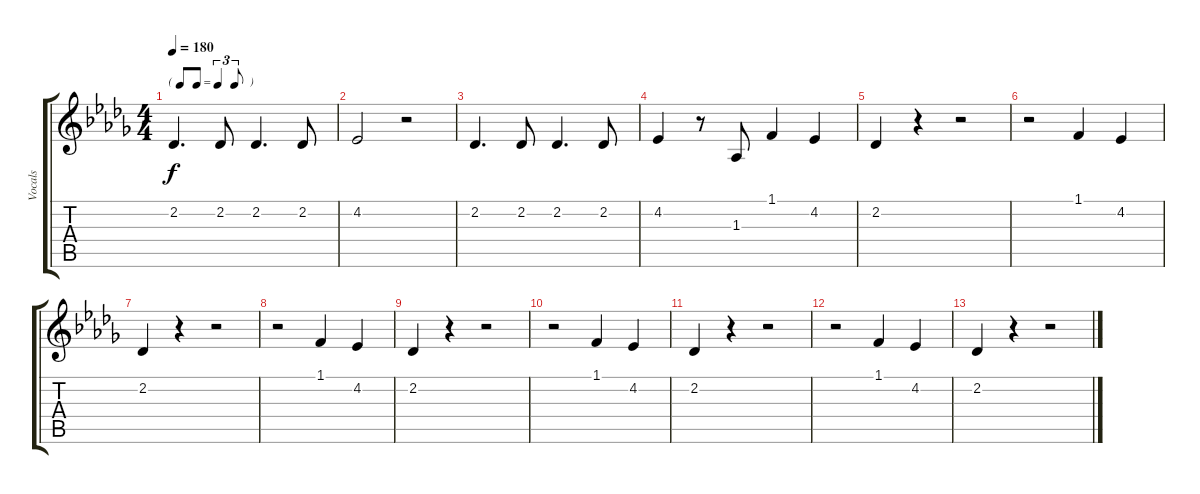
\track ("Vocals" "Vocals") {instrument trombone}
\staff {score tabs}
\tuning (E4 B3 G3 D3 A2 E2) {hide}
\ts (4 4)
\tf triplet8th
\tempo 180
\clef g2
\ks db
2.2.4{d dy f} 2.2.8 2.2.4{d} 2.2.8 |
4.2.2 r.2 |
2.2.4{d} 2.2.8 2.2.4{d} 2.2.8 |
4.2.4 r.8 1.3.8 1.1.4 4.2.4 |
2.2.4 r.4 r.2 |
r.2 1.1.4 4.2.4 |
2.2.4 r.4 r.2 |
r.2 1.1.4 4.2.4 |
2.2.4 r.4 r.2 |
r.2 1.1.4 4.2.4 |
2.2.4 r.4 r.2 |
r.2 1.1.4 4.2.4 |
2.2.4 r.4 r.2
